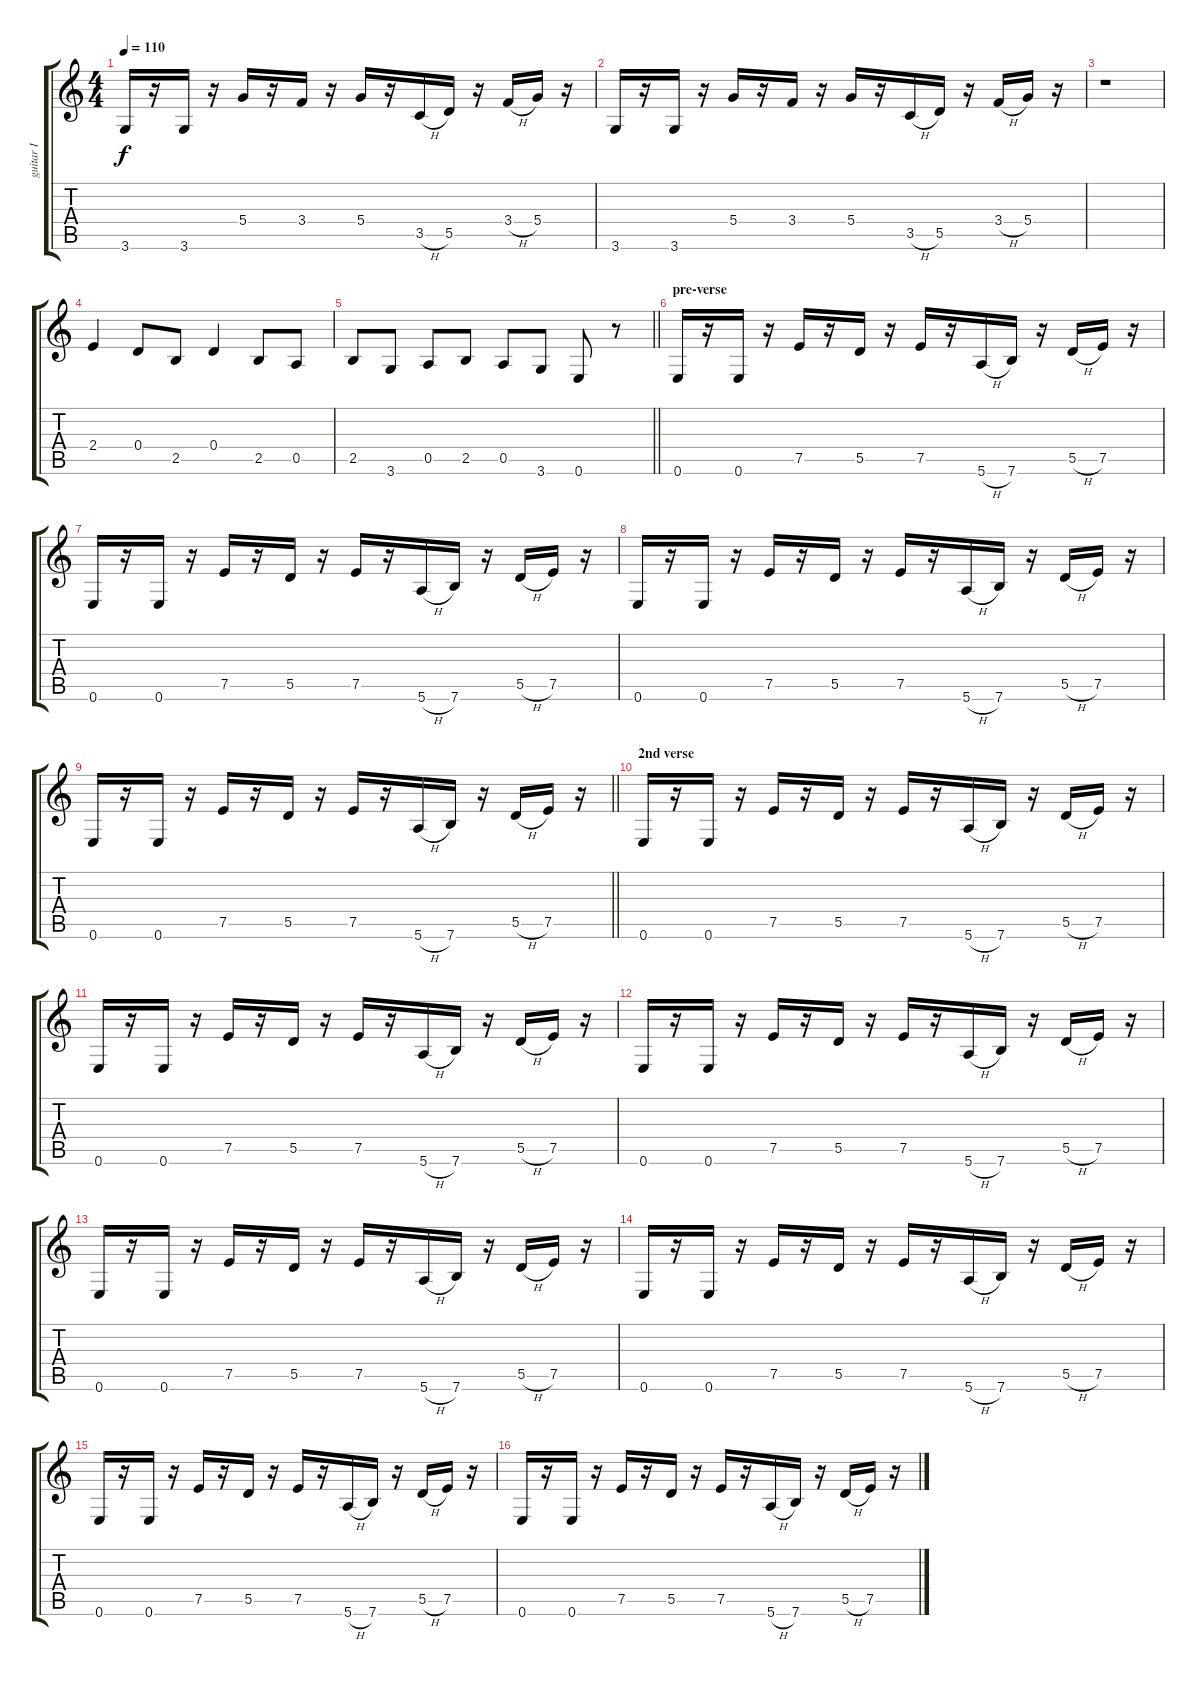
\track ("guitar I" "guitar I") {instrument overdrivenguitar}
\staff {score tabs}
\tuning (E4 B3 G3 D3 A2 E2) {hide}
\ts (4 4)
\tempo 110
\clef g2
\ks aminor
3.6.16{dy f} r.16 3.6.16 r.16 5.4.16 r.16 3.4.16 r.16 5.4.16 r.16 3.5{h}.16 5.5.16 r.16 3.4{h}.16 5.4.16 r.16 |
3.6.16 r.16 3.6.16 r.16 5.4.16 r.16 3.4.16 r.16 5.4.16 r.16 3.5{h}.16 5.5.16 r.16 3.4{h}.16 5.4.16 r.16 |
r.1 |
2.4.4 0.4.8 2.5.8 0.4.4 2.5.8 0.5.8 |
\barLineRight lightlight
2.5.8 3.6.8 0.5.8 2.5.8 0.5.8 3.6.8 0.6.8 r.8 |
\section ("" "pre-verse")
0.6.16 r.16 0.6.16 r.16 7.5.16 r.16 5.5.16 r.16 7.5.16 r.16 5.6{h}.16 7.6.16 r.16 5.5{h}.16 7.5.16 r.16 |
0.6.16 r.16 0.6.16 r.16 7.5.16 r.16 5.5.16 r.16 7.5.16 r.16 5.6{h}.16 7.6.16 r.16 5.5{h}.16 7.5.16 r.16 |
0.6.16 r.16 0.6.16 r.16 7.5.16 r.16 5.5.16 r.16 7.5.16 r.16 5.6{h}.16 7.6.16 r.16 5.5{h}.16 7.5.16 r.16 |
\barLineRight lightlight
0.6.16 r.16 0.6.16 r.16 7.5.16 r.16 5.5.16 r.16 7.5.16 r.16 5.6{h}.16 7.6.16 r.16 5.5{h}.16 7.5.16 r.16 |
\section ("" "2nd verse")
0.6.16 r.16 0.6.16 r.16 7.5.16 r.16 5.5.16 r.16 7.5.16 r.16 5.6{h}.16 7.6.16 r.16 5.5{h}.16 7.5.16 r.16 |
0.6.16 r.16 0.6.16 r.16 7.5.16 r.16 5.5.16 r.16 7.5.16 r.16 5.6{h}.16 7.6.16 r.16 5.5{h}.16 7.5.16 r.16 |
0.6.16 r.16 0.6.16 r.16 7.5.16 r.16 5.5.16 r.16 7.5.16 r.16 5.6{h}.16 7.6.16 r.16 5.5{h}.16 7.5.16 r.16 |
0.6.16 r.16 0.6.16 r.16 7.5.16 r.16 5.5.16 r.16 7.5.16 r.16 5.6{h}.16 7.6.16 r.16 5.5{h}.16 7.5.16 r.16 |
0.6.16 r.16 0.6.16 r.16 7.5.16 r.16 5.5.16 r.16 7.5.16 r.16 5.6{h}.16 7.6.16 r.16 5.5{h}.16 7.5.16 r.16 |
0.6.16 r.16 0.6.16 r.16 7.5.16 r.16 5.5.16 r.16 7.5.16 r.16 5.6{h}.16 7.6.16 r.16 5.5{h}.16 7.5.16 r.16 |
0.6.16 r.16 0.6.16 r.16 7.5.16 r.16 5.5.16 r.16 7.5.16 r.16 5.6{h}.16 7.6.16 r.16 5.5{h}.16 7.5.16 r.16
